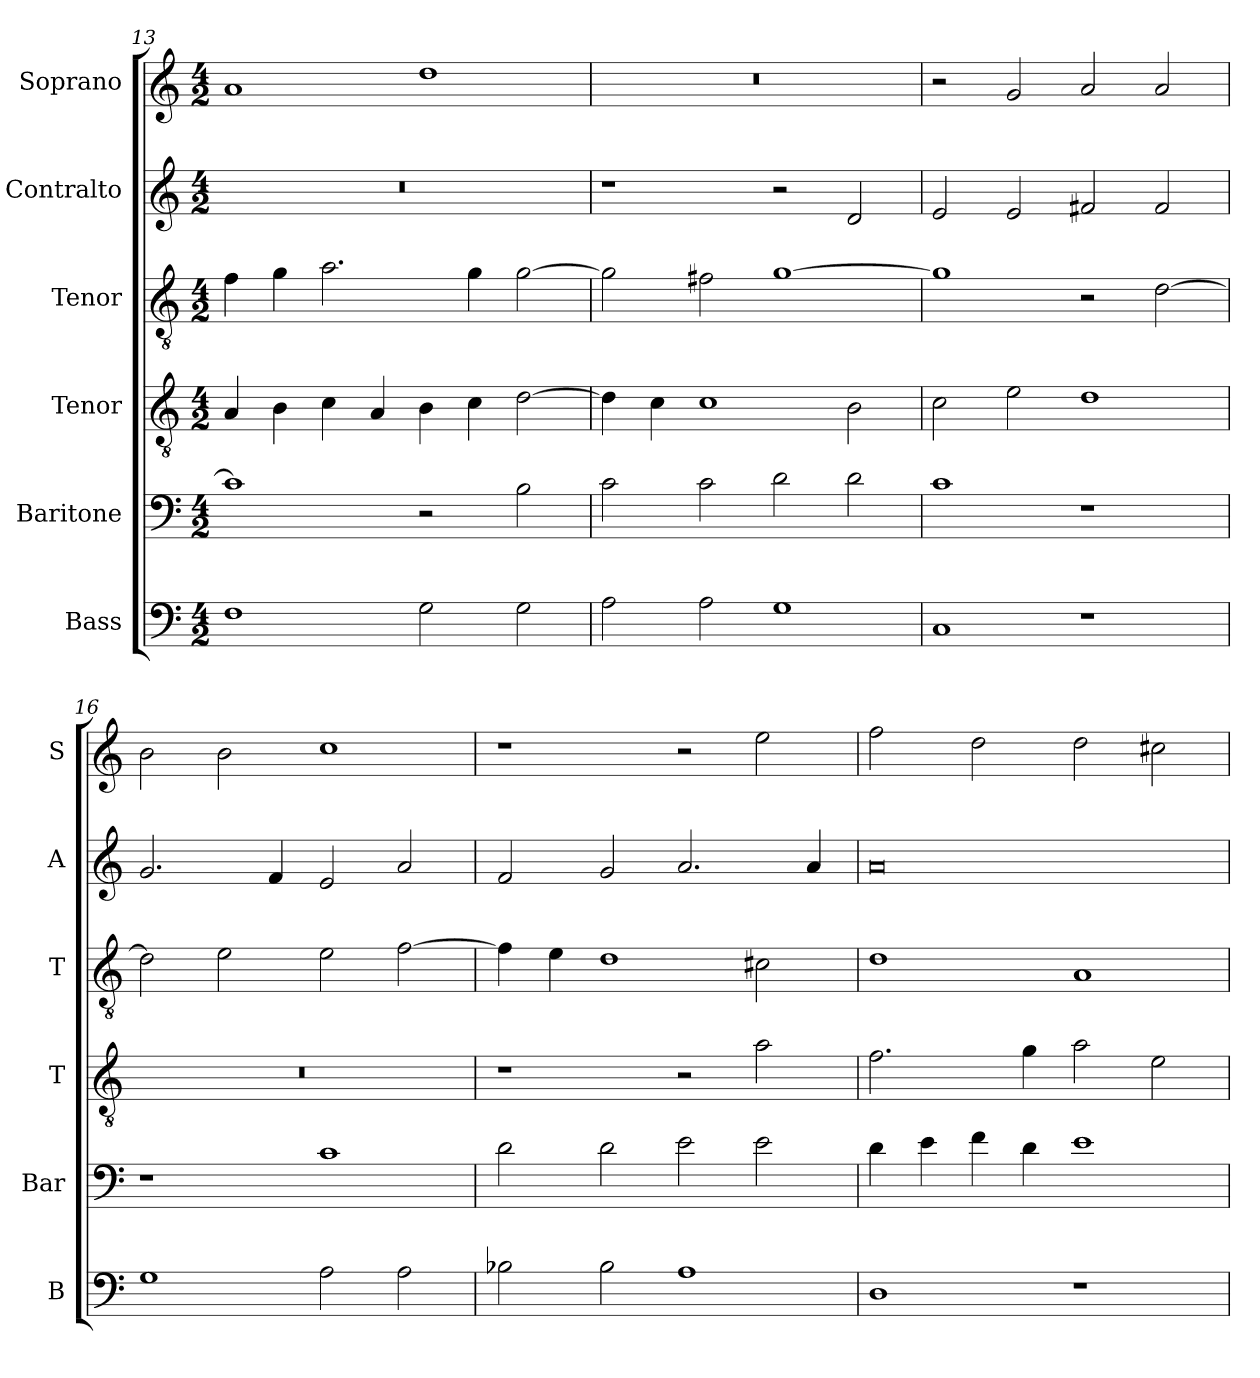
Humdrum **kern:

**kern	**kern	**kern	**kern	**kern	**kern
*part6	*part5	*part4	*part3	*part2	*part1
*staff6	*staff5	*staff4	*staff3	*staff2	*staff1
*I"Bass	*I"Baritone	*I"Tenor	*I"Tenor	*I"Contralto	*I"Soprano
*I'B	*I'Bar	*I'T	*I'T	*I'A	*I'S
*clefF4	*clefF4	*clefGv2	*clefGv2	*clefG2	*clefG2
*k[]	*k[]	*k[]	*k[]	*k[]	*k[]
*G:mix	*G:mix	*G:mix	*G:mix	*G:mix	*G:mix
*M4/2	*M4/2	*M4/2	*M4/2	*M4/2	*M4/2
=13	=13	=13	=13	=13	=13
1F	1c]	4A	4f	0r	1a
.	.	4B	4g	.	.
.	.	4c	2.a	.	.
.	.	4A	.	.	.
2G	2r	4B	.	.	1dd
.	.	4c	4g	.	.
2G	2B	[2d	[2g	.	.
=14	=14	=14	=14	=14	=14
2A	2c	4d]	2g]	1r	0r
.	.	4c	.	.	.
2A	2c	1c	2f#X	.	.
1G	2d	.	[1g	2r	.
.	2d	2B	.	2d	.
=15	=15	=15	=15	=15	=15
1C	1c	2c	1g]	2e	2r
.	.	2e	.	2e	2g
1r	1r	1d	2r	2f#X	2a
.	.	.	[2d	2f#	2a
=16	=16	=16	=16	=16	=16
1G	1r	0r	2d]	2.g	2b
.	.	.	2e	.	2b
.	.	.	.	4f	.
2A	1c	.	2e	2e	1cc
2A	.	.	[2f	2a	.
=17	=17	=17	=17	=17	=17
2B-X	2d	1r	4f]	2f	1r
.	.	.	4e	.	.
2B-	2d	.	1d	2g	.
1A	2e	2r	.	2.a	2r
.	2e	2a	2c#X	.	2ee
.	.	.	.	4a	.
=18	=18	=18	=18	=18	=18
1D	4d	2.f	1d	0a	2ff
.	4e	.	.	.	.
.	4f	.	.	.	2dd
.	4d	4g	.	.	.
1r	1e	2a	1A	.	2dd
.	.	2e	.	.	2cc#X
=	=	=	=	=	=
*-	*-	*-	*-	*-	*-
